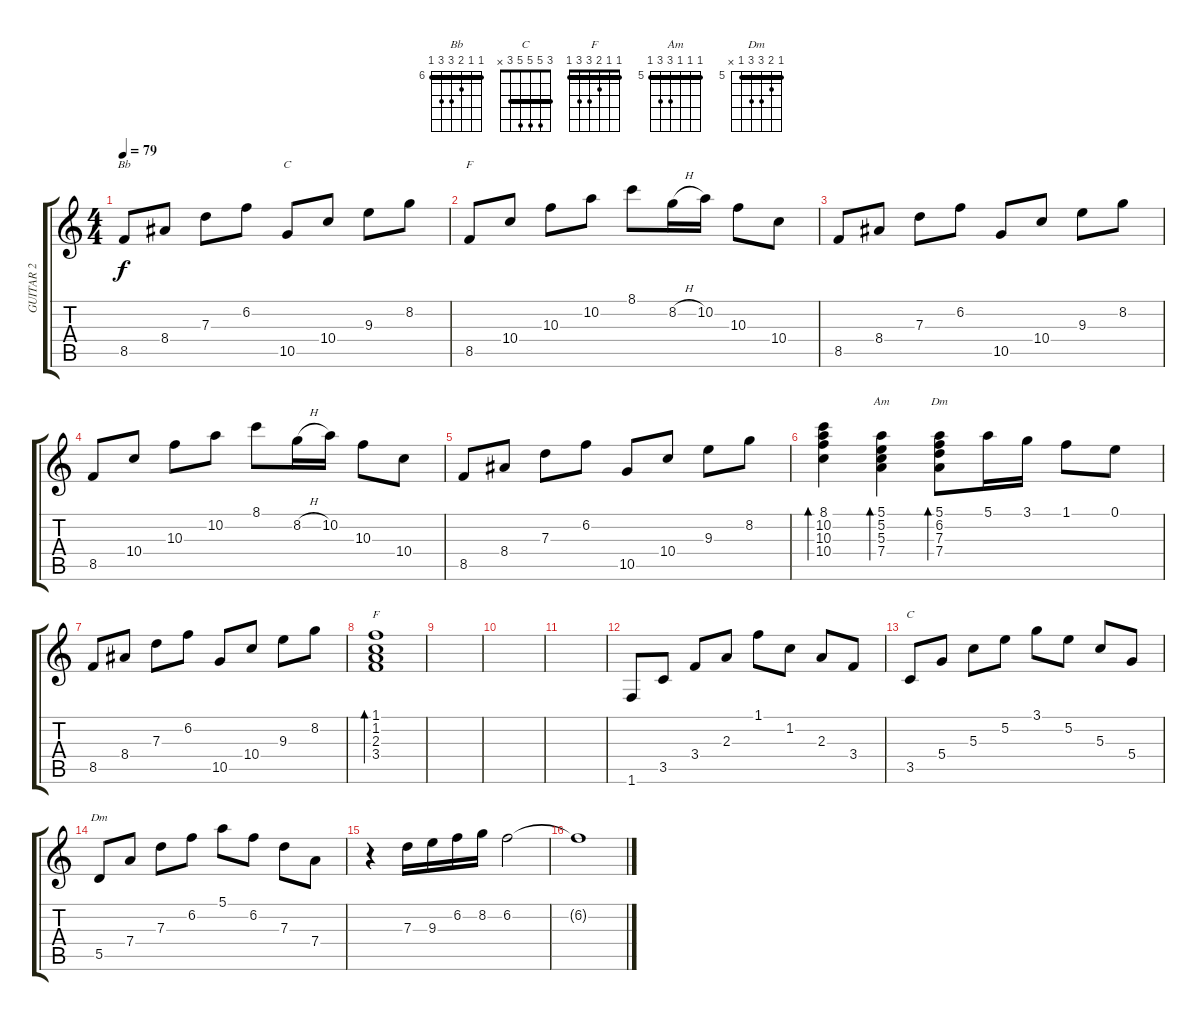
\track ("GUITAR 2 " "GUITAR 2 ") {instrument acousticguitarsteel}
\staff {score tabs}
\tuning (E4 B3 G3 D3 A2 E2) {hide}
\chord ("Bb" 6 6 7 8 8 6) {firstfret 6 barre 6}
\chord ("C" 8 8 9 10 10 8) {firstfret 8 barre 8}
\chord ("F" 8 10 10 10 8 x) {firstfret 8 barre 8}
\chord ("Am" 5 5 5 7 7 5) {firstfret 5 barre 5}
\chord ("Dm" 5 6 7 7 x x) {firstfret 5}
\chord ("F" 1 1 2 3 3 1) {barre 1}
\chord ("C" 3 5 5 5 3 x) {barre 3}
\chord ("Dm" 5 6 7 7 5 x) {firstfret 5 barre 5}
\ts (4 4)
\tempo 79
\clef g2
\ks c
8.5.8{ch "Bb" dy f} 8.4.8 7.3.8 6.2.8 10.5.8{ch "C"} 10.4.8 9.3.8 8.2.8 |
8.5.8{ch "F"} 10.4.8 10.3.8 10.2.8 8.1.8 8.2{h}.16 10.2.16 10.3.8 10.4.8 |
8.5.8 8.4.8 7.3.8 6.2.8 10.5.8 10.4.8 9.3.8 8.2.8 |
8.5.8 10.4.8 10.3.8 10.2.8 8.1.8 8.2{h}.16 10.2.16 10.3.8 10.4.8 |
8.5.8 8.4.8 7.3.8 6.2.8 10.5.8 10.4.8 9.3.8 8.2.8 |
(8.1 10.2 10.3 10.4).4{bd 60} (5.1 5.2 5.3 7.4).4{bd 60 ch "Am"} (5.1 6.2 7.3 7.4).8{bd 60 ch "Dm"} 5.1.16 3.1.16 1.1.8 0.1.8 |
8.5.8 8.4.8 7.3.8 6.2.8 10.5.8 10.4.8 9.3.8 8.2.8 |
(1.1 1.2 2.3 3.4).1{bd 60 ch "F"} |
|
|
|
1.6.8{volume 8 instrument electricguitarclean} 3.5.8 3.4.8 2.3.8 1.1.8 1.2.8 2.3.8 3.4.8 |
3.5.8{ch "C"} 5.4.8 5.3.8 5.2.8 3.1.8 5.2.8 5.3.8 5.4.8 |
5.5.8{ch "Dm"} 7.4.8 7.3.8 6.2.8 5.1.8 6.2.8 7.3.8 7.4.8 |
r.4 7.3.16 9.3.16 6.2.16 8.2.16 6.2.2 |
6.2{t}.1
